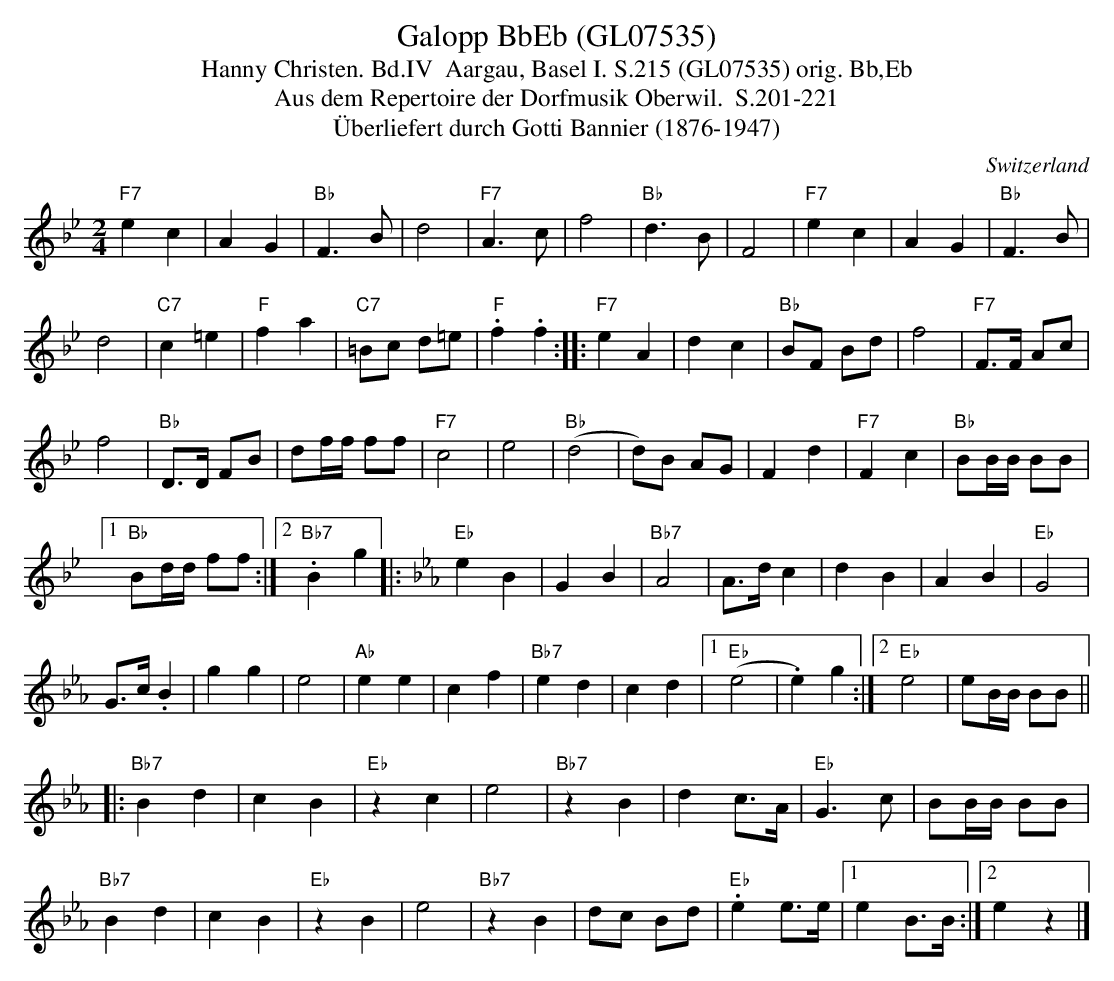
X:1
T:Galopp BbEb (GL07535)
T:Hanny Christen. Bd.IV  Aargau, Basel I. S.215 (GL07535) orig. Bb,Eb
T: Aus dem Repertoire der Dorfmusik Oberwil.  S.201-221
T:Überliefert durch Gotti Bannier (1876-1947)
M:2/4
L:1/4
O:Switzerland
K:Bb major
"F7"ec | AG | "Bb"F>B | d2 | "F7"A>c | f2 | "Bb"d>B | F2 | "F7"ec | AG | "Bb"F>B |
d2 | "C7"c=e | "F"fa | "C7"=B/c/ d/=e/ | "F".f.f:: "F7"eA | dc | "Bb"B/F/ B/d/ | f2 | "F7"F/>F/ A/c/ |
f2 | "Bb"D/>D/ F/B/ | d/f//f// f/f/ | "F7"c2 | e2 | ("Bb"d2 | d/)B/ A/G/ | Fd | "F7"Fc | "Bb"B/B//B// B/B/ |1
"Bb"B/d//d// f/f/ :|2 "Bb7".Bg |: [K:Eb] "Eb"eB | GB | "Bb7"A2 | A/>d/c | dB | AB | "Eb"G2 |
G/>c/.B | gg | e2 | "Ab"ee |  cf | "Bb7"ed | cd  |1 ("Eb"e2 | .e)g :|2 "Eb"e2 | e/B//B// B/B/ ||
|: "Bb7"Bd | cB | "Eb"zc | e2 | "Bb7"zB | dc/>A/ | "Eb"G>c | B/B//B// B/B/ |
"Bb7"Bd | cB | "Eb"zB | e2 | "Bb7"zB | d/c/ B/d/ | "Eb".ee/>e/ |1 eB/>B/ :|2 ez |]
